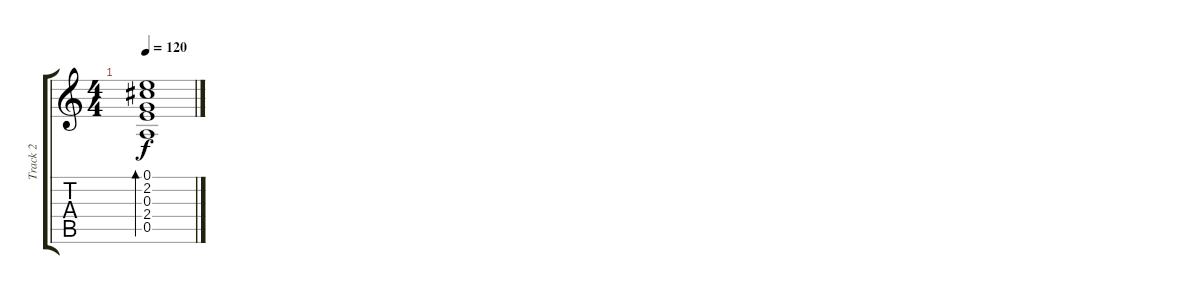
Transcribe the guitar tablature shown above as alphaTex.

\track ("Track 2" "Track 2") {instrument electricguitarjazz}
\staff {score tabs}
\tuning (E4 B3 G3 D3 A2 E2) {hide}
\ts (4 4)
\tempo 120
\clef g2
\ks c
(0.1 2.2 0.3 2.4 0.5).1{bd 480 dy f}
